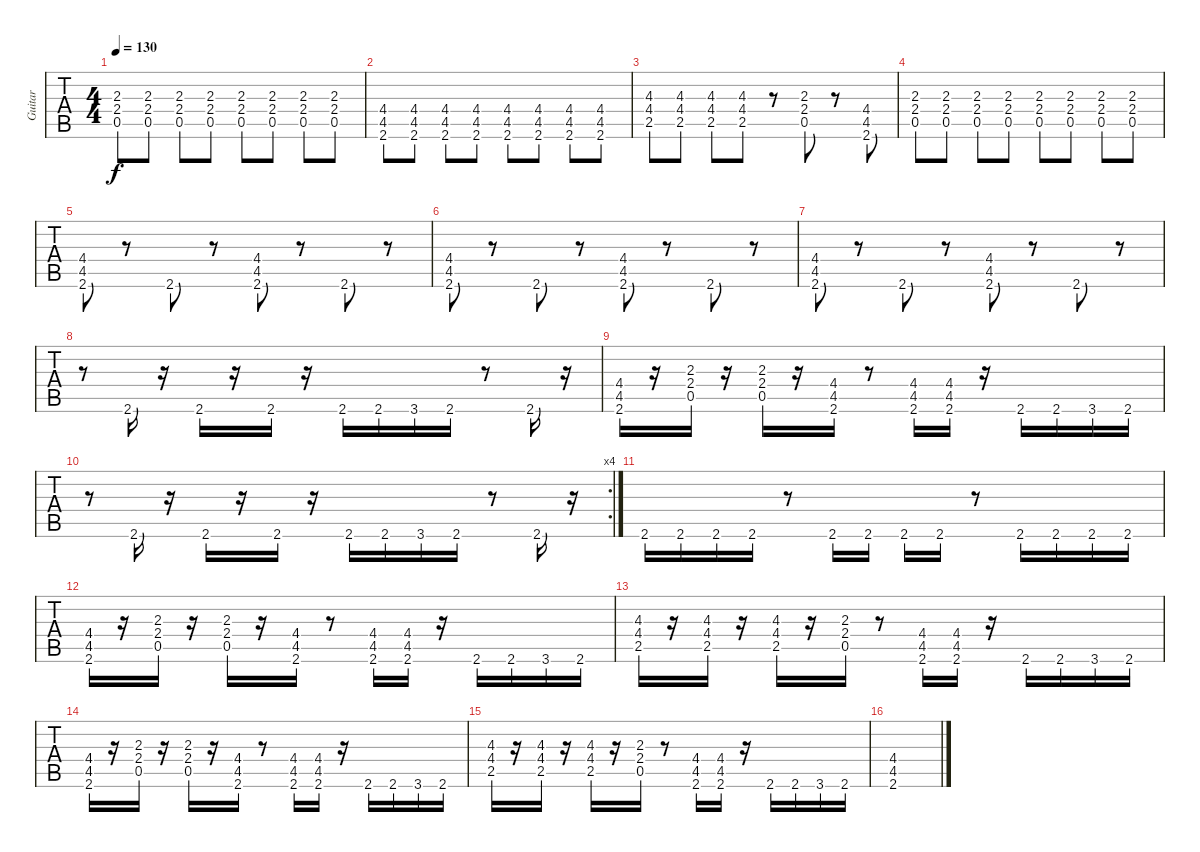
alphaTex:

\track ("Guitar" "Guitar") {instrument overdrivenguitar}
\staff {tabs}
\tuning (D4 A3 F3 C3 G2 D2) {hide}
\ts (4 4)
\tempo 130
\clef g2
\ks c
(2.3 2.4 0.5).8{dy f} (2.3 2.4 0.5).8 (2.3 2.4 0.5).8 (2.3 2.4 0.5).8 (2.3 2.4 0.5).8 (2.3 2.4 0.5).8 (2.3 2.4 0.5).8 (2.3 2.4 0.5).8 |
(4.4 4.5 2.6).8 (4.4 4.5 2.6).8 (4.4 4.5 2.6).8 (4.4 4.5 2.6).8 (4.4 4.5 2.6).8 (4.4 4.5 2.6).8 (4.4 4.5 2.6).8 (4.4 4.5 2.6).8 |
(4.3 4.4 2.5).8 (4.3 4.4 2.5).8 (4.3 4.4 2.5).8 (4.3 4.4 2.5).8 r.8 (2.3 2.4 0.5).8 r.8 (4.4 4.5 2.6).8 |
(2.3 2.4 0.5).8 (2.3 2.4 0.5).8 (2.3 2.4 0.5).8 (2.3 2.4 0.5).8 (2.3 2.4 0.5).8 (2.3 2.4 0.5).8 (2.3 2.4 0.5).8 (2.3 2.4 0.5).8 |
(4.4 4.5 2.6).8 r.8 2.6.8 r.8 (4.4 4.5 2.6).8 r.8 2.6.8 r.8 |
(4.4 4.5 2.6).8 r.8 2.6.8 r.8 (4.4 4.5 2.6).8 r.8 2.6.8 r.8 |
(4.4 4.5 2.6).8 r.8 2.6.8 r.8 (4.4 4.5 2.6).8 r.8 2.6.8 r.8 |
r.8 2.6.16 r.16 2.6.16 r.16 2.6.16 r.16 2.6.16 2.6.16 3.6.16 2.6.16 r.8 2.6.16 r.16 |
(4.4 4.5 2.6).16 r.16 (2.3 2.4 0.5).16 r.16 (2.3 2.4 0.5).16 r.16 (4.4 4.5 2.6).16 r.8 (4.4 4.5 2.6).16 (4.4 4.5 2.6).16 r.16 2.6.16 2.6.16 3.6.16 2.6.16 |
\rc 4
r.8 2.6.16 r.16 2.6.16 r.16 2.6.16 r.16 2.6.16 2.6.16 3.6.16 2.6.16 r.8 2.6.16 r.16 |
2.6.16 2.6.16 2.6.16 2.6.16 r.8 2.6.16 2.6.16 2.6.16 2.6.16 r.8 2.6.16 2.6.16 2.6.16 2.6.16 |
(4.4 4.5 2.6).16 r.16 (2.3 2.4 0.5).16 r.16 (2.3 2.4 0.5).16 r.16 (4.4 4.5 2.6).16 r.8 (4.4 4.5 2.6).16 (4.4 4.5 2.6).16 r.16 2.6.16 2.6.16 3.6.16 2.6.16 |
(4.3 4.4 2.5).16 r.16 (4.3 4.4 2.5).16 r.16 (4.3 4.4 2.5).16 r.16 (2.3 2.4 0.5).16 r.8 (4.4 4.5 2.6).16 (4.4 4.5 2.6).16 r.16 2.6.16 2.6.16 3.6.16 2.6.16 |
(4.4 4.5 2.6).16 r.16 (2.3 2.4 0.5).16 r.16 (2.3 2.4 0.5).16 r.16 (4.4 4.5 2.6).16 r.8 (4.4 4.5 2.6).16 (4.4 4.5 2.6).16 r.16 2.6.16 2.6.16 3.6.16 2.6.16 |
(4.3 4.4 2.5).16 r.16 (4.3 4.4 2.5).16 r.16 (4.3 4.4 2.5).16 r.16 (2.3 2.4 0.5).16 r.8 (4.4 4.5 2.6).16 (4.4 4.5 2.6).16 r.16 2.6.16 2.6.16 3.6.16 2.6.16 |
(4.4 4.5 2.6).1
